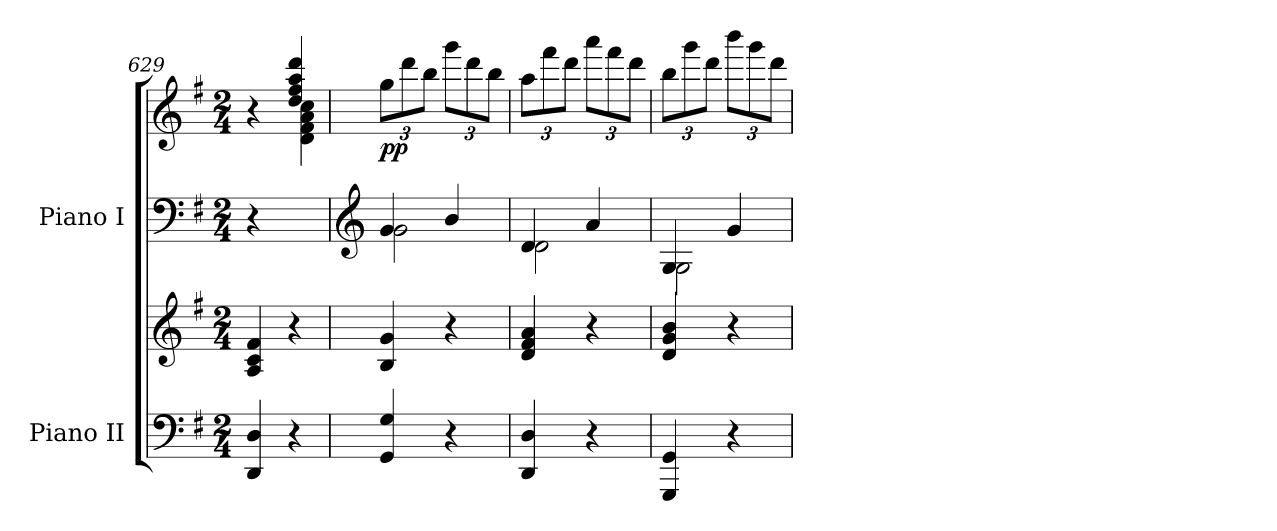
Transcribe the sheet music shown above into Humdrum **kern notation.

**kern	**kern	**kern	**kern	**dynam
*part2	*part2	*part1	*part1	*part1
*staff4	*staff3	*staff2	*staff1	*staff1/2
*I"Piano II	*	*I"Piano I	*	*
*I'Pno. II	*	*I'Pno. I	*	*
*clefF4	*clefG2	*clefF4	*clefG2	*
*k[f#]	*k[f#]	*k[f#]	*k[f#]	*
*M2/4	*M2/4	*M2/4	*M2/4	*
=629	=629	=629	=629	=629
*	*	*	*^	*
4DD!/ 4D!/	4A!/ 4c!/ 4f#!/	4r	4r	4ryy	.
4r	4r	4ryy	4dd/ 4ff#/ 4aa/ 4ddd/	4d\ 4f#\ 4a\ 4cc\	.
*	*	*	*v	*v	*
=630	=630	=630	=630	=630
*	*	*clefG2	*	*
*	*	*^	*	*
*	*	*	*	*Xbrackettup	*
*	*	*	*	*^	*
!	!	!	!	!	!	!LO:DY:b
*	*	*	*	*v	*v	*
4GG!/ 4G!/	4B!/ 4g!/	4g/	2g\	12gg\L	pp
.	.	.	.	12ddd\	.
.	.	.	.	12bb\J	.
4r	4r	4b/	.	12ggg\L	.
.	.	.	.	12ddd\	.
.	.	.	.	12bb\J	.
=631	=631	=631	=631	=631	=631
4DD!/ 4D!/	4d!/ 4f#!/ 4a!/	4d/	2d\	12aa\L	.
.	.	.	.	12fff#\	.
.	.	.	.	12ddd\J	.
4r	4r	4a/	.	12aaa\L	.
.	.	.	.	12fff#\	.
.	.	.	.	12ddd\J	.
=632	=632	=632	=632	=632	=632
4GGG!/ 4GG!/	4d!/ 4g!/ 4b!/	4G/	2G\	12bb\L	.
.	.	.	.	12ggg\	.
.	.	.	.	12ddd\J	.
4r	4r	4g/	.	12bbb\L	.
.	.	.	.	12ggg\	.
.	.	.	.	12ddd\J	.
*	*	*v	*v	*	*
=	=	=	=	=
*-	*-	*-	*-	*-
